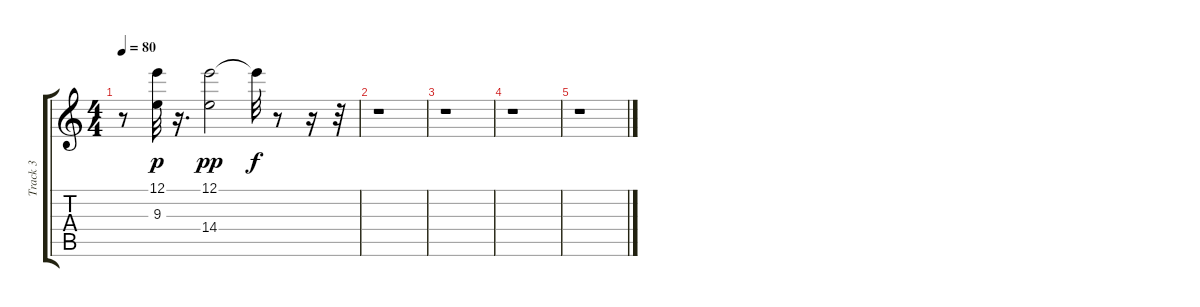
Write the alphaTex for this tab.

\track ("Track 3" "Track 3") {instrument acousticguitarnylon}
\staff {score tabs}
\tuning (E4 B3 G3 D3 A2 E2) {hide}
\ts (4 4)
\tempo 80
\clef g2
\ks c
r.8{dy f} (12.1 9.3).32{dy p} r.16{d} (12.1 14.4).2{dy pp} 12.1{t}.32{dy f} r.8 r.16 r.32 |
r.1 |
r.1 |
r.1 |
r.1
